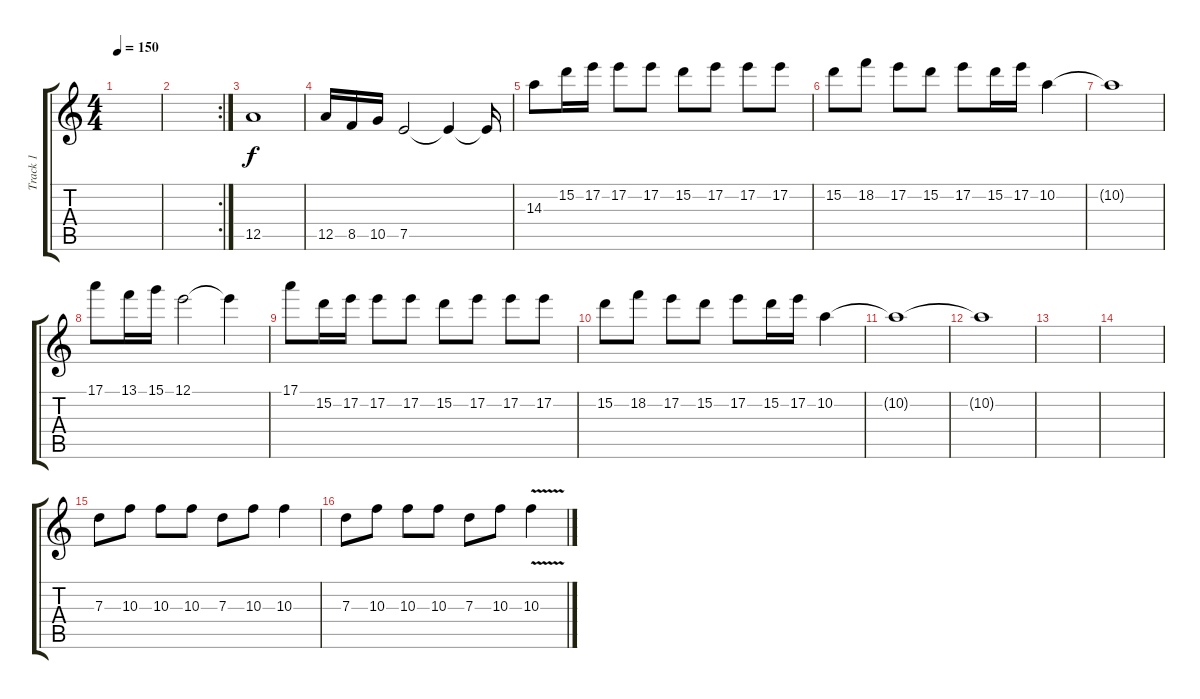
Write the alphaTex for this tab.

\track ("Track 1" "Track 1") {instrument recorder}
\staff {score tabs}
\tuning (E5 B4 G4 D4 A3 E3) {hide}
\ts (4 4)
\tempo 150
\clef g2
\ks c
|
\rc 2
|
12.5.1 |
12.5.16 8.5.16 10.5.16 7.5.2 7.5{t}.4 7.5{t}.16 |
14.3.8 15.2.16 17.2.16 17.2.8 17.2.8 15.2.8 17.2.8 17.2.8 17.2.8 |
15.2.8 18.2.8 17.2.8 15.2.8 17.2.8 15.2.16 17.2.16 10.2.4 |
10.2{t}.1 |
17.1.8 13.1.16 15.1.16 12.1.2 12.1{t}.4 |
17.1.8 15.2.16 17.2.16 17.2.8 17.2.8 15.2.8 17.2.8 17.2.8 17.2.8 |
15.2.8 18.2.8 17.2.8 15.2.8 17.2.8 15.2.16 17.2.16 10.2.4 |
10.2{t}.1 |
10.2{t}.1{volume 0} |
|
|
7.3.8 10.3.8 10.3.8 10.3.8 7.3.8 10.3.8 10.3.4 |
7.3.8 10.3.8 10.3.8 10.3.8 7.3.8 10.3.8 10.3{v}.4
